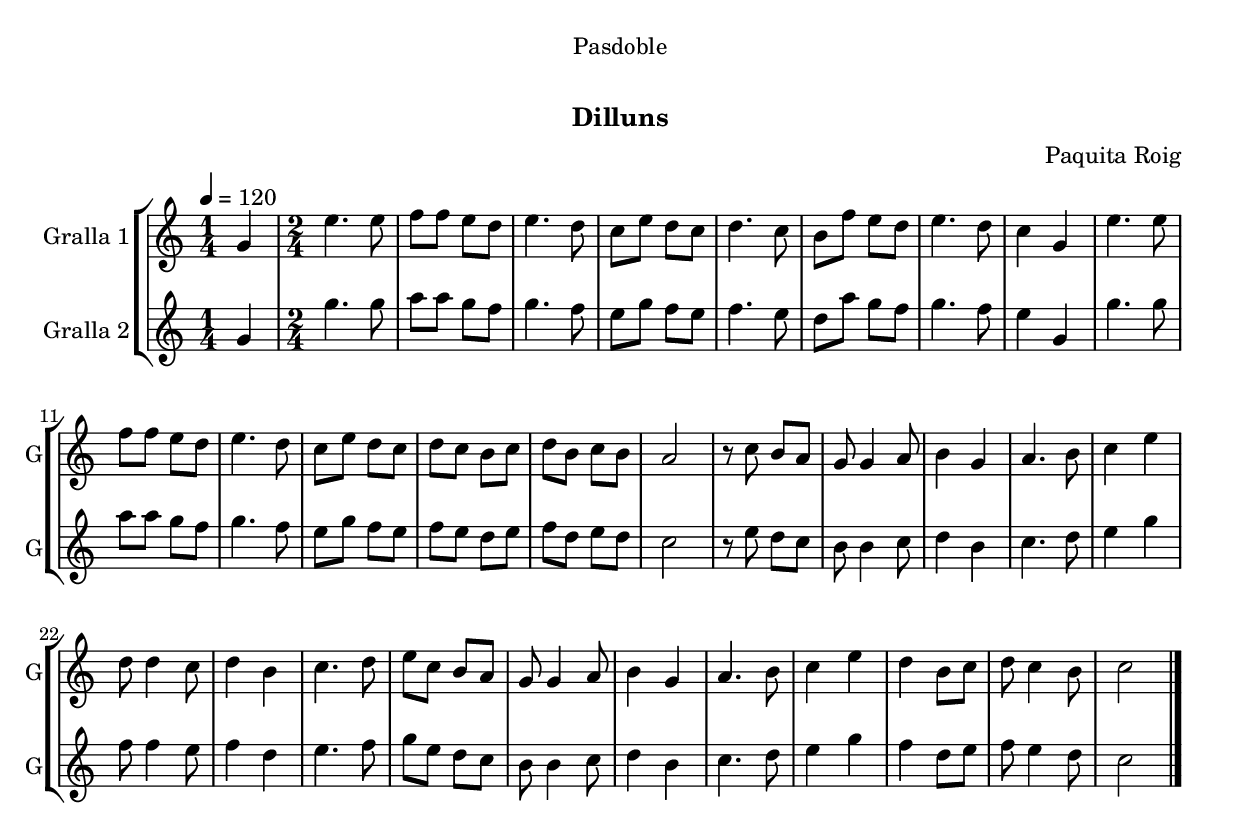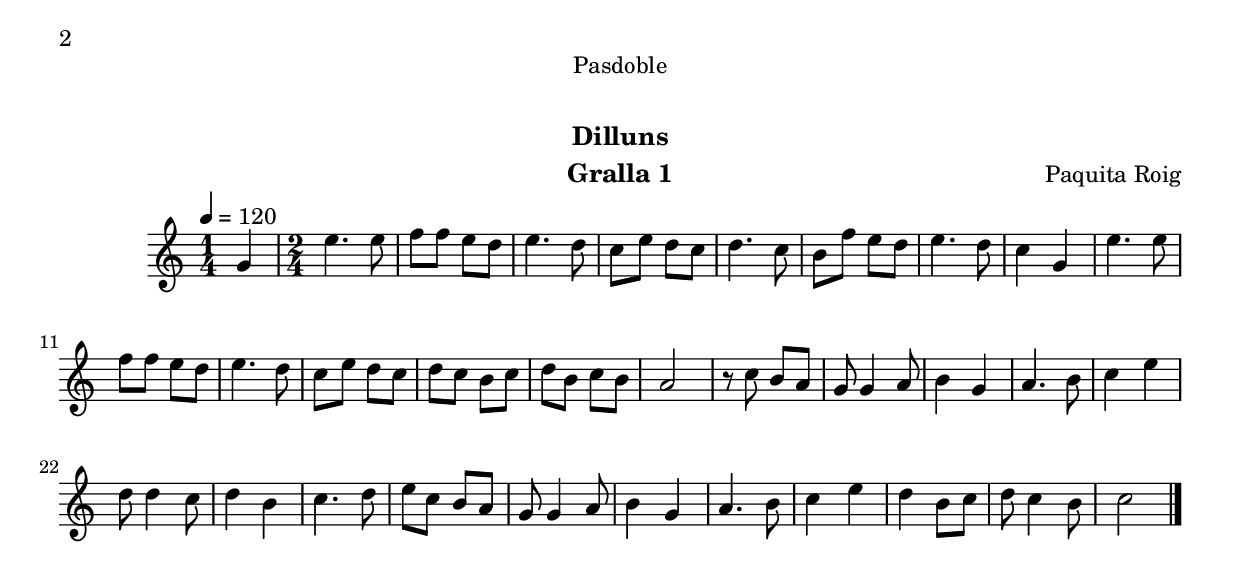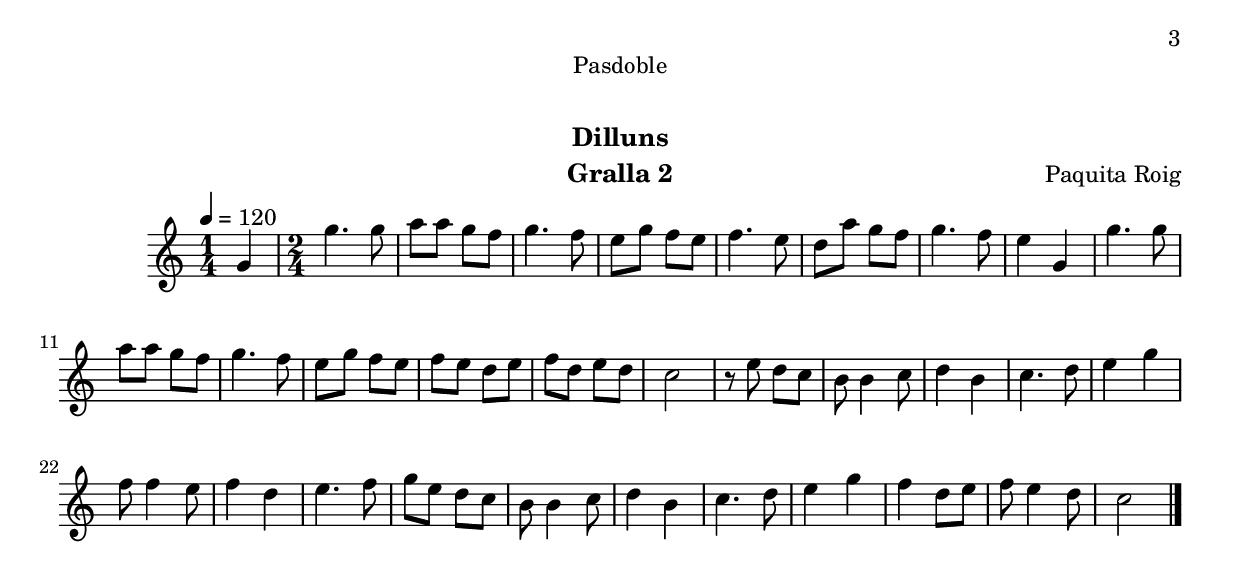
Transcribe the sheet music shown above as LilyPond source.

\version "2.16.0"

\header {
  dedication="Pasdoble"
  title="  "
  subtitle="Dilluns"
  subsubtitle=""
  poet=""
  meter=""
  piece=""
  composer="Paquita Roig"
  arranger=""
  opus=""
  instrument=""
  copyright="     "
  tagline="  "
}

liniaroAa =
\relative g'
{
  \tempo 4=120
  \clef treble
  \key c \major
  \time 1/4
  g4  |
  \time 2/4   e'4. e8  |
  f8 f e d  |
  e4. d8  |
  %05
  c8 e d c  |
  d4. c8  |
  b8 f' e d  |
  e4. d8  |
  c4 g  |
  %10
  e'4. e8  |
  f8 f e d  |
  e4. d8  |
  c8 e d c  |
  d8 c b c  |
  %15
  d8 b c b  |
  a2  |
  r8 c b a  |
  g8 g4 a8  |
  b4 g  |
  %20
  a4. b8  |
  c4 e  |
  d8 d4 c8  |
  d4 b  |
  c4. d8  |
  %25
  e8 c b a  |
  g8 g4 a8  |
  b4 g  |
  a4. b8  |
  c4 e  |
  %30
  d4 b8 c  |
  d8 c4 b8  |
  c2  \bar "|."
}

liniaroAb =
\relative g'
{
  \tempo 4=120
  \clef treble
  \key c \major
  \time 1/4
  g4  |
  \time 2/4   g'4. g8  |
  a8 a g f  |
  g4. f8  |
  %05
  e8 g f e  |
  f4. e8  |
  d8 a' g f  |
  g4. f8  |
  e4 g,  |
  %10
  g'4. g8  |
  a8 a g f  |
  g4. f8  |
  e8 g f e  |
  f8 e d e  |
  %15
  f8 d e d  |
  c2  |
  r8 e d c  |
  b8 b4 c8  |
  d4 b  |
  %20
  c4. d8  |
  e4 g  |
  f8 f4 e8  |
  f4 d  |
  e4. f8  |
  %25
  g8 e d c  |
  b8 b4 c8  |
  d4 b  |
  c4. d8  |
  e4 g  |
  %30
  f4 d8 e  |
  f8 e4 d8  |
  c2  \bar "|."
}

\bookpart {
  \score {
    \new StaffGroup {
      \override Score.RehearsalMark #'self-alignment-X = #LEFT
      <<
        \new Staff \with {instrumentName = #"Gralla 1" shortInstrumentName = #"G"} \liniaroAa
        \new Staff \with {instrumentName = #"Gralla 2" shortInstrumentName = #"G"} \liniaroAb
      >>
    }
    \layout {}
  }\score { \unfoldRepeats
    \new StaffGroup {
      \override Score.RehearsalMark #'self-alignment-X = #LEFT
      <<
        \new Staff \with {instrumentName = #"Gralla 1" shortInstrumentName = #"G"} \liniaroAa
        \new Staff \with {instrumentName = #"Gralla 2" shortInstrumentName = #"G"} \liniaroAb
      >>
    }
    \midi {}
  }
}

\bookpart {
  \header {instrument="Gralla 1"}
  \score {
    \new StaffGroup {
      \override Score.RehearsalMark #'self-alignment-X = #LEFT
      <<
        \new Staff \liniaroAa
      >>
    }
    \layout {}
  }\score { \unfoldRepeats
    \new StaffGroup {
      \override Score.RehearsalMark #'self-alignment-X = #LEFT
      <<
        \new Staff \liniaroAa
      >>
    }
    \midi {}
  }
}

\bookpart {
  \header {instrument="Gralla 2"}
  \score {
    \new StaffGroup {
      \override Score.RehearsalMark #'self-alignment-X = #LEFT
      <<
        \new Staff \liniaroAb
      >>
    }
    \layout {}
  }\score { \unfoldRepeats
    \new StaffGroup {
      \override Score.RehearsalMark #'self-alignment-X = #LEFT
      <<
        \new Staff \liniaroAb
      >>
    }
    \midi {}
  }
}

